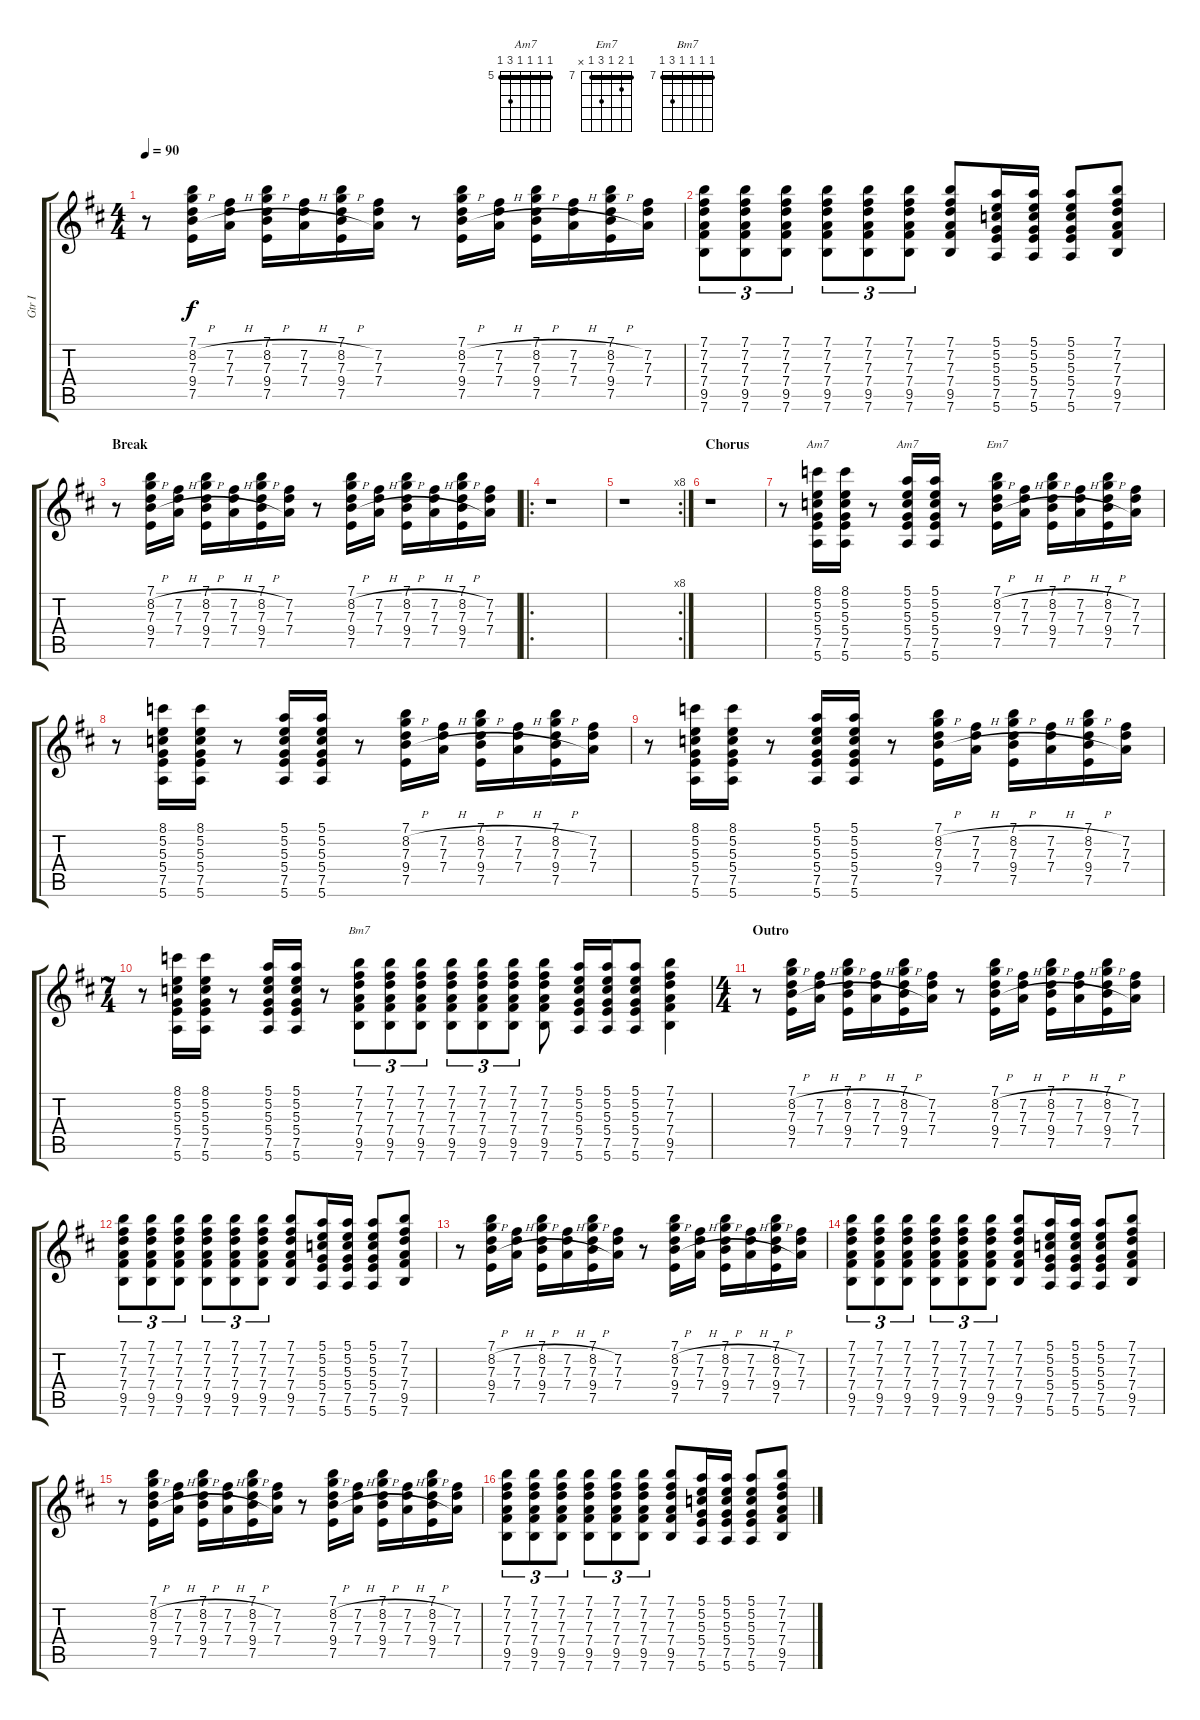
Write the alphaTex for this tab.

\track ("Gtr I" "Gtr I") {instrument electricguitarclean}
\staff {score tabs}
\tuning (E4 B3 G3 D3 A2 E2) {hide}
\chord ("Am7" 8 5 5 5 7 5) {firstfret 5 barre 5}
\chord ("Am7" 5 5 5 5 7 5) {firstfret 5 barre 5}
\chord ("Em7" 7 8 7 9 7 x) {firstfret 7 barre 7}
\chord ("Bm7" 7 7 7 7 9 7) {firstfret 7 barre 7}
\ts (4 4)
\tempo 90
\clef g2
\ks bminor
r.8{dy f} (7.1 8.2{h} 7.3 9.4{h} 7.5).16 (7.2{h} 7.3 7.4{h}).16 (7.1 8.2{h} 7.3 9.4{h} 7.5).16 (7.2{h} 7.3 7.4{h}).16 (7.1 8.2{h} 7.3 9.4{h} 7.5).16 (7.2 7.3 7.4).16 r.8 (7.1 8.2{h} 7.3 9.4{h} 7.5).16 (7.2{h} 7.3 7.4{h}).16 (7.1 8.2{h} 7.3 9.4{h} 7.5).16 (7.2{h} 7.3 7.4{h}).16 (7.1 8.2{h} 7.3 9.4{h} 7.5).16 (7.2 7.3 7.4).16 |
(7.1 7.2 7.3 7.4 9.5 7.6).8{tu (3 2)} (7.1 7.2 7.3 7.4 9.5 7.6).8{tu (3 2)} (7.1 7.2 7.3 7.4 9.5 7.6).8{tu (3 2)} (7.1 7.2 7.3 7.4 9.5 7.6).8{tu (3 2)} (7.1 7.2 7.3 7.4 9.5 7.6).8{tu (3 2)} (7.1 7.2 7.3 7.4 9.5 7.6).8{tu (3 2)} (7.1 7.2 7.3 7.4 9.5 7.6).8 (5.1 5.2 5.3 5.4 7.5 5.6).16 (5.1 5.2 5.3 5.4 7.5 5.6).16 (5.1 5.2 5.3 5.4 7.5 5.6).8 (7.1 7.2 7.3 7.4 9.5 7.6).8 |
\section ("" "Break")
r.8 (7.1 8.2{h} 7.3 9.4{h} 7.5).16 (7.2{h} 7.3 7.4{h}).16 (7.1 8.2{h} 7.3 9.4{h} 7.5).16 (7.2{h} 7.3 7.4{h}).16 (7.1 8.2{h} 7.3 9.4{h} 7.5).16 (7.2 7.3 7.4).16 r.8 (7.1 8.2{h} 7.3 9.4{h} 7.5).16 (7.2{h} 7.3 7.4{h}).16 (7.1 8.2{h} 7.3 9.4{h} 7.5).16 (7.2{h} 7.3 7.4{h}).16 (7.1 8.2{h} 7.3 9.4{h} 7.5).16 (7.2 7.3 7.4).16 |
\ro
r.1 |
\rc 8
r.1 |
\section ("" "Chorus")
r.1 |
r.8 (8.1 5.2 5.3 5.4 7.5 5.6).16{ch "Am7"} (8.1 5.2 5.3 5.4 7.5 5.6).16 r.8 (5.1 5.2 5.3 5.4 7.5 5.6).16{ch "Am7"} (5.1 5.2 5.3 5.4 7.5 5.6).16 r.8 (7.1 8.2{h} 7.3 9.4{h} 7.5).16{ch "Em7"} (7.2{h} 7.3 7.4{h}).16 (7.1 8.2{h} 7.3 9.4{h} 7.5).16 (7.2{h} 7.3 7.4{h}).16 (7.1 8.2{h} 7.3 9.4{h} 7.5).16 (7.2 7.3 7.4).16 |
r.8 (8.1 5.2 5.3 5.4 7.5 5.6).16 (8.1 5.2 5.3 5.4 7.5 5.6).16 r.8 (5.1 5.2 5.3 5.4 7.5 5.6).16 (5.1 5.2 5.3 5.4 7.5 5.6).16 r.8 (7.1 8.2{h} 7.3 9.4{h} 7.5).16 (7.2{h} 7.3 7.4{h}).16 (7.1 8.2{h} 7.3 9.4{h} 7.5).16 (7.2{h} 7.3 7.4{h}).16 (7.1 8.2{h} 7.3 9.4{h} 7.5).16 (7.2 7.3 7.4).16 |
r.8 (8.1 5.2 5.3 5.4 7.5 5.6).16 (8.1 5.2 5.3 5.4 7.5 5.6).16 r.8 (5.1 5.2 5.3 5.4 7.5 5.6).16 (5.1 5.2 5.3 5.4 7.5 5.6).16 r.8 (7.1 8.2{h} 7.3 9.4{h} 7.5).16 (7.2{h} 7.3 7.4{h}).16 (7.1 8.2{h} 7.3 9.4{h} 7.5).16 (7.2{h} 7.3 7.4{h}).16 (7.1 8.2{h} 7.3 9.4{h} 7.5).16 (7.2 7.3 7.4).16 |
\ts (7 4)
r.8 (8.1 5.2 5.3 5.4 7.5 5.6).16 (8.1 5.2 5.3 5.4 7.5 5.6).16 r.8 (5.1 5.2 5.3 5.4 7.5 5.6).16 (5.1 5.2 5.3 5.4 7.5 5.6).16 r.8 (7.1 7.2 7.3 7.4 9.5 7.6).8{tu (3 2) ch "Bm7"} (7.1 7.2 7.3 7.4 9.5 7.6).8{tu (3 2)} (7.1 7.2 7.3 7.4 9.5 7.6).8{tu (3 2)} (7.1 7.2 7.3 7.4 9.5 7.6).8{tu (3 2)} (7.1 7.2 7.3 7.4 9.5 7.6).8{tu (3 2)} (7.1 7.2 7.3 7.4 9.5 7.6).8{tu (3 2)} (7.1 7.2 7.3 7.4 9.5 7.6).8 (5.1 5.2 5.3 5.4 7.5 5.6).16 (5.1 5.2 5.3 5.4 7.5 5.6).16 (5.1 5.2 5.3 5.4 7.5 5.6).8 (7.1 7.2 7.3 7.4 9.5 7.6).4 |
\ts (4 4)
\section ("" "Outro")
r.8 (7.1 8.2{h} 7.3 9.4{h} 7.5).16 (7.2{h} 7.3 7.4{h}).16 (7.1 8.2{h} 7.3 9.4{h} 7.5).16 (7.2{h} 7.3 7.4{h}).16 (7.1 8.2{h} 7.3 9.4{h} 7.5).16 (7.2 7.3 7.4).16 r.8 (7.1 8.2{h} 7.3 9.4{h} 7.5).16 (7.2{h} 7.3 7.4{h}).16 (7.1 8.2{h} 7.3 9.4{h} 7.5).16 (7.2{h} 7.3 7.4{h}).16 (7.1 8.2{h} 7.3 9.4{h} 7.5).16 (7.2 7.3 7.4).16 |
(7.1 7.2 7.3 7.4 9.5 7.6).8{tu (3 2)} (7.1 7.2 7.3 7.4 9.5 7.6).8{tu (3 2)} (7.1 7.2 7.3 7.4 9.5 7.6).8{tu (3 2)} (7.1 7.2 7.3 7.4 9.5 7.6).8{tu (3 2)} (7.1 7.2 7.3 7.4 9.5 7.6).8{tu (3 2)} (7.1 7.2 7.3 7.4 9.5 7.6).8{tu (3 2)} (7.1 7.2 7.3 7.4 9.5 7.6).8 (5.1 5.2 5.3 5.4 7.5 5.6).16 (5.1 5.2 5.3 5.4 7.5 5.6).16 (5.1 5.2 5.3 5.4 7.5 5.6).8 (7.1 7.2 7.3 7.4 9.5 7.6).8 |
r.8 (7.1 8.2{h} 7.3 9.4{h} 7.5).16 (7.2{h} 7.3 7.4{h}).16 (7.1 8.2{h} 7.3 9.4{h} 7.5).16 (7.2{h} 7.3 7.4{h}).16 (7.1 8.2{h} 7.3 9.4{h} 7.5).16 (7.2 7.3 7.4).16 r.8 (7.1 8.2{h} 7.3 9.4{h} 7.5).16 (7.2{h} 7.3 7.4{h}).16 (7.1 8.2{h} 7.3 9.4{h} 7.5).16 (7.2{h} 7.3 7.4{h}).16 (7.1 8.2{h} 7.3 9.4{h} 7.5).16 (7.2 7.3 7.4).16 |
(7.1 7.2 7.3 7.4 9.5 7.6).8{tu (3 2)} (7.1 7.2 7.3 7.4 9.5 7.6).8{tu (3 2)} (7.1 7.2 7.3 7.4 9.5 7.6).8{tu (3 2)} (7.1 7.2 7.3 7.4 9.5 7.6).8{tu (3 2)} (7.1 7.2 7.3 7.4 9.5 7.6).8{tu (3 2)} (7.1 7.2 7.3 7.4 9.5 7.6).8{tu (3 2)} (7.1 7.2 7.3 7.4 9.5 7.6).8 (5.1 5.2 5.3 5.4 7.5 5.6).16 (5.1 5.2 5.3 5.4 7.5 5.6).16 (5.1 5.2 5.3 5.4 7.5 5.6).8 (7.1 7.2 7.3 7.4 9.5 7.6).8 |
r.8 (7.1 8.2{h} 7.3 9.4{h} 7.5).16 (7.2{h} 7.3 7.4{h}).16 (7.1 8.2{h} 7.3 9.4{h} 7.5).16 (7.2{h} 7.3 7.4{h}).16 (7.1 8.2{h} 7.3 9.4{h} 7.5).16 (7.2 7.3 7.4).16 r.8 (7.1 8.2{h} 7.3 9.4{h} 7.5).16 (7.2{h} 7.3 7.4{h}).16 (7.1 8.2{h} 7.3 9.4{h} 7.5).16 (7.2{h} 7.3 7.4{h}).16 (7.1 8.2{h} 7.3 9.4{h} 7.5).16 (7.2 7.3 7.4).16 |
(7.1 7.2 7.3 7.4 9.5 7.6).8{tu (3 2)} (7.1 7.2 7.3 7.4 9.5 7.6).8{tu (3 2)} (7.1 7.2 7.3 7.4 9.5 7.6).8{tu (3 2)} (7.1 7.2 7.3 7.4 9.5 7.6).8{tu (3 2)} (7.1 7.2 7.3 7.4 9.5 7.6).8{tu (3 2)} (7.1 7.2 7.3 7.4 9.5 7.6).8{tu (3 2)} (7.1 7.2 7.3 7.4 9.5 7.6).8 (5.1 5.2 5.3 5.4 7.5 5.6).16 (5.1 5.2 5.3 5.4 7.5 5.6).16 (5.1 5.2 5.3 5.4 7.5 5.6).8 (7.1 7.2 7.3 7.4 9.5 7.6).8
